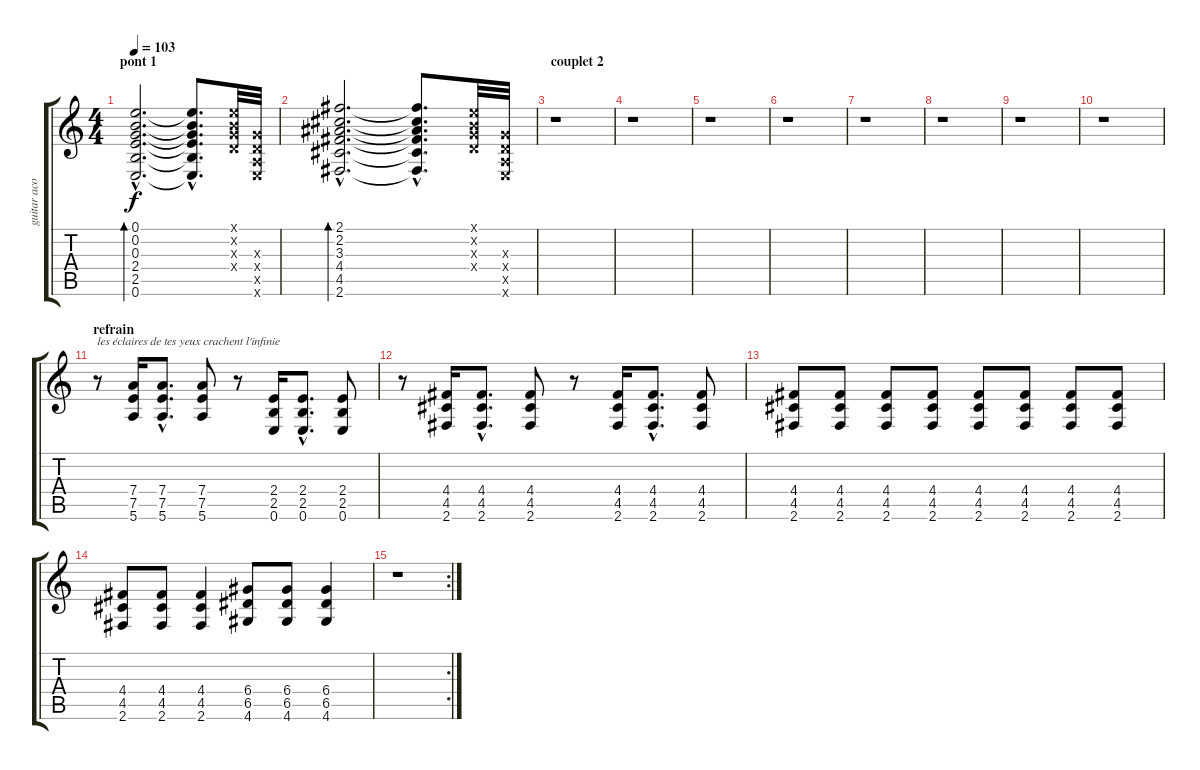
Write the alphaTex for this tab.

\track ("guitar acoustic" "guitar aco") {instrument acousticguitarsteel}
\staff {score tabs}
\tuning (E4 B3 G3 D3 A2 E2) {hide}
\ts (4 4)
\section ("" "pont 1")
\tempo 103
\clef g2
\ks c
(0.1{hac} 0.2{hac} 0.3{hac} 2.4{hac} 2.5{hac} 0.6{hac}).2{d bd 120 dy f} (0.1{hac t} 0.2{hac t} 0.3{hac t} 2.4{hac t} 2.5{hac t} 0.6{hac t}).8{d} (0.1{x} 0.2{x} 0.3{x} 0.4{x}).32 (0.3{x} 0.4{x} 0.5{x} 0.6{x}).32 |
(2.1{hac} 2.2{hac} 3.3{hac} 4.4{hac} 4.5{hac} 2.6{hac}).2{d bd 120} (2.1{hac t} 2.2{hac t} 3.3{hac t} 4.4{hac t} 4.5{hac t} 2.6{hac t}).8{d} (0.1{x} 0.2{x} 0.3{x} 0.4{x}).32 (0.3{x} 0.4{x} 0.5{x} 0.6{x}).32 |
\section ("" "couplet 2")
r.1 |
r.1 |
r.1 |
r.1 |
r.1 |
r.1 |
r.1 |
r.1 |
\section ("" "refrain")
r.8{txt "les éclaires de tes yeux crachent l'infinie"} (7.4 7.5 5.6).16 (7.4{hac} 7.5{hac} 5.6{hac}).8{d} (7.4 7.5 5.6).8 r.8 (2.4 2.5 0.6).16 (2.4{hac} 2.5{hac} 0.6{hac}).8{d} (2.4 2.5 0.6).8 |
r.8 (4.4 4.5 2.6).16 (4.4{hac} 4.5{hac} 2.6{hac}).8{d} (4.4 4.5 2.6).8 r.8 (4.4 4.5 2.6).16 (4.4{hac} 4.5{hac} 2.6{hac}).8{d} (4.4 4.5 2.6).8 |
(4.4 4.5 2.6).8 (4.4 4.5 2.6).8 (4.4 4.5 2.6).8 (4.4 4.5 2.6).8 (4.4 4.5 2.6).8 (4.4 4.5 2.6).8 (4.4 4.5 2.6).8 (4.4 4.5 2.6).8 |
(4.4 4.5 2.6).8 (4.4 4.5 2.6).8 (4.4 4.5 2.6).4 (6.4 6.5 4.6).8 (6.4 6.5 4.6).8 (6.4 6.5 4.6).4 |
\rc 2
r.1
